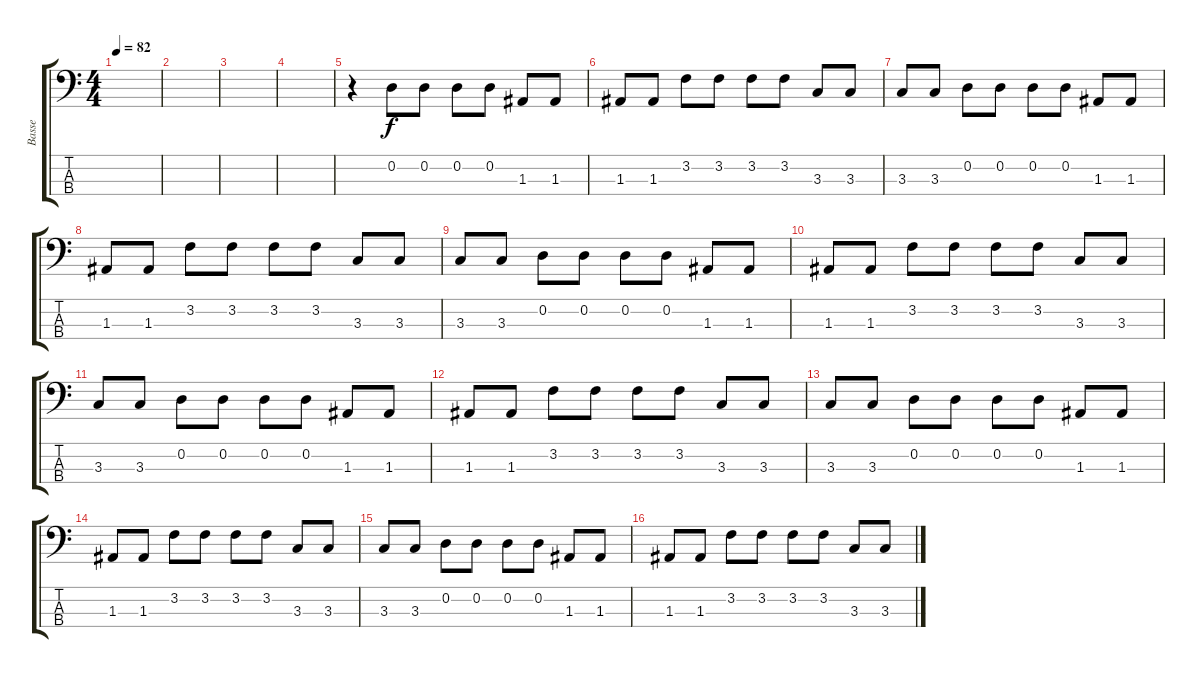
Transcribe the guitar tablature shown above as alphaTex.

\track ("Basse" "Basse") {instrument acousticguitarnylon}
\staff {score tabs}
\tuning (G2 D2 A1 E1) {hide}
\ts (4 4)
\tempo 82
\clef f4
\ks c
|
|
|
|
r.4 0.2.8 0.2.8 0.2.8 0.2.8 1.3.8 1.3.8 |
1.3.8 1.3.8 3.2.8 3.2.8 3.2.8 3.2.8 3.3.8 3.3.8 |
3.3.8 3.3.8 0.2.8 0.2.8 0.2.8 0.2.8 1.3.8 1.3.8 |
1.3.8 1.3.8 3.2.8 3.2.8 3.2.8 3.2.8 3.3.8 3.3.8 |
3.3.8 3.3.8 0.2.8 0.2.8 0.2.8 0.2.8 1.3.8 1.3.8 |
1.3.8 1.3.8 3.2.8 3.2.8 3.2.8 3.2.8 3.3.8 3.3.8 |
3.3.8 3.3.8 0.2.8 0.2.8 0.2.8 0.2.8 1.3.8 1.3.8 |
1.3.8 1.3.8 3.2.8 3.2.8 3.2.8 3.2.8 3.3.8 3.3.8 |
3.3.8 3.3.8 0.2.8 0.2.8 0.2.8 0.2.8 1.3.8 1.3.8 |
1.3.8 1.3.8 3.2.8 3.2.8 3.2.8 3.2.8 3.3.8 3.3.8 |
3.3.8 3.3.8 0.2.8 0.2.8 0.2.8 0.2.8 1.3.8 1.3.8 |
1.3.8 1.3.8 3.2.8 3.2.8 3.2.8 3.2.8 3.3.8 3.3.8
